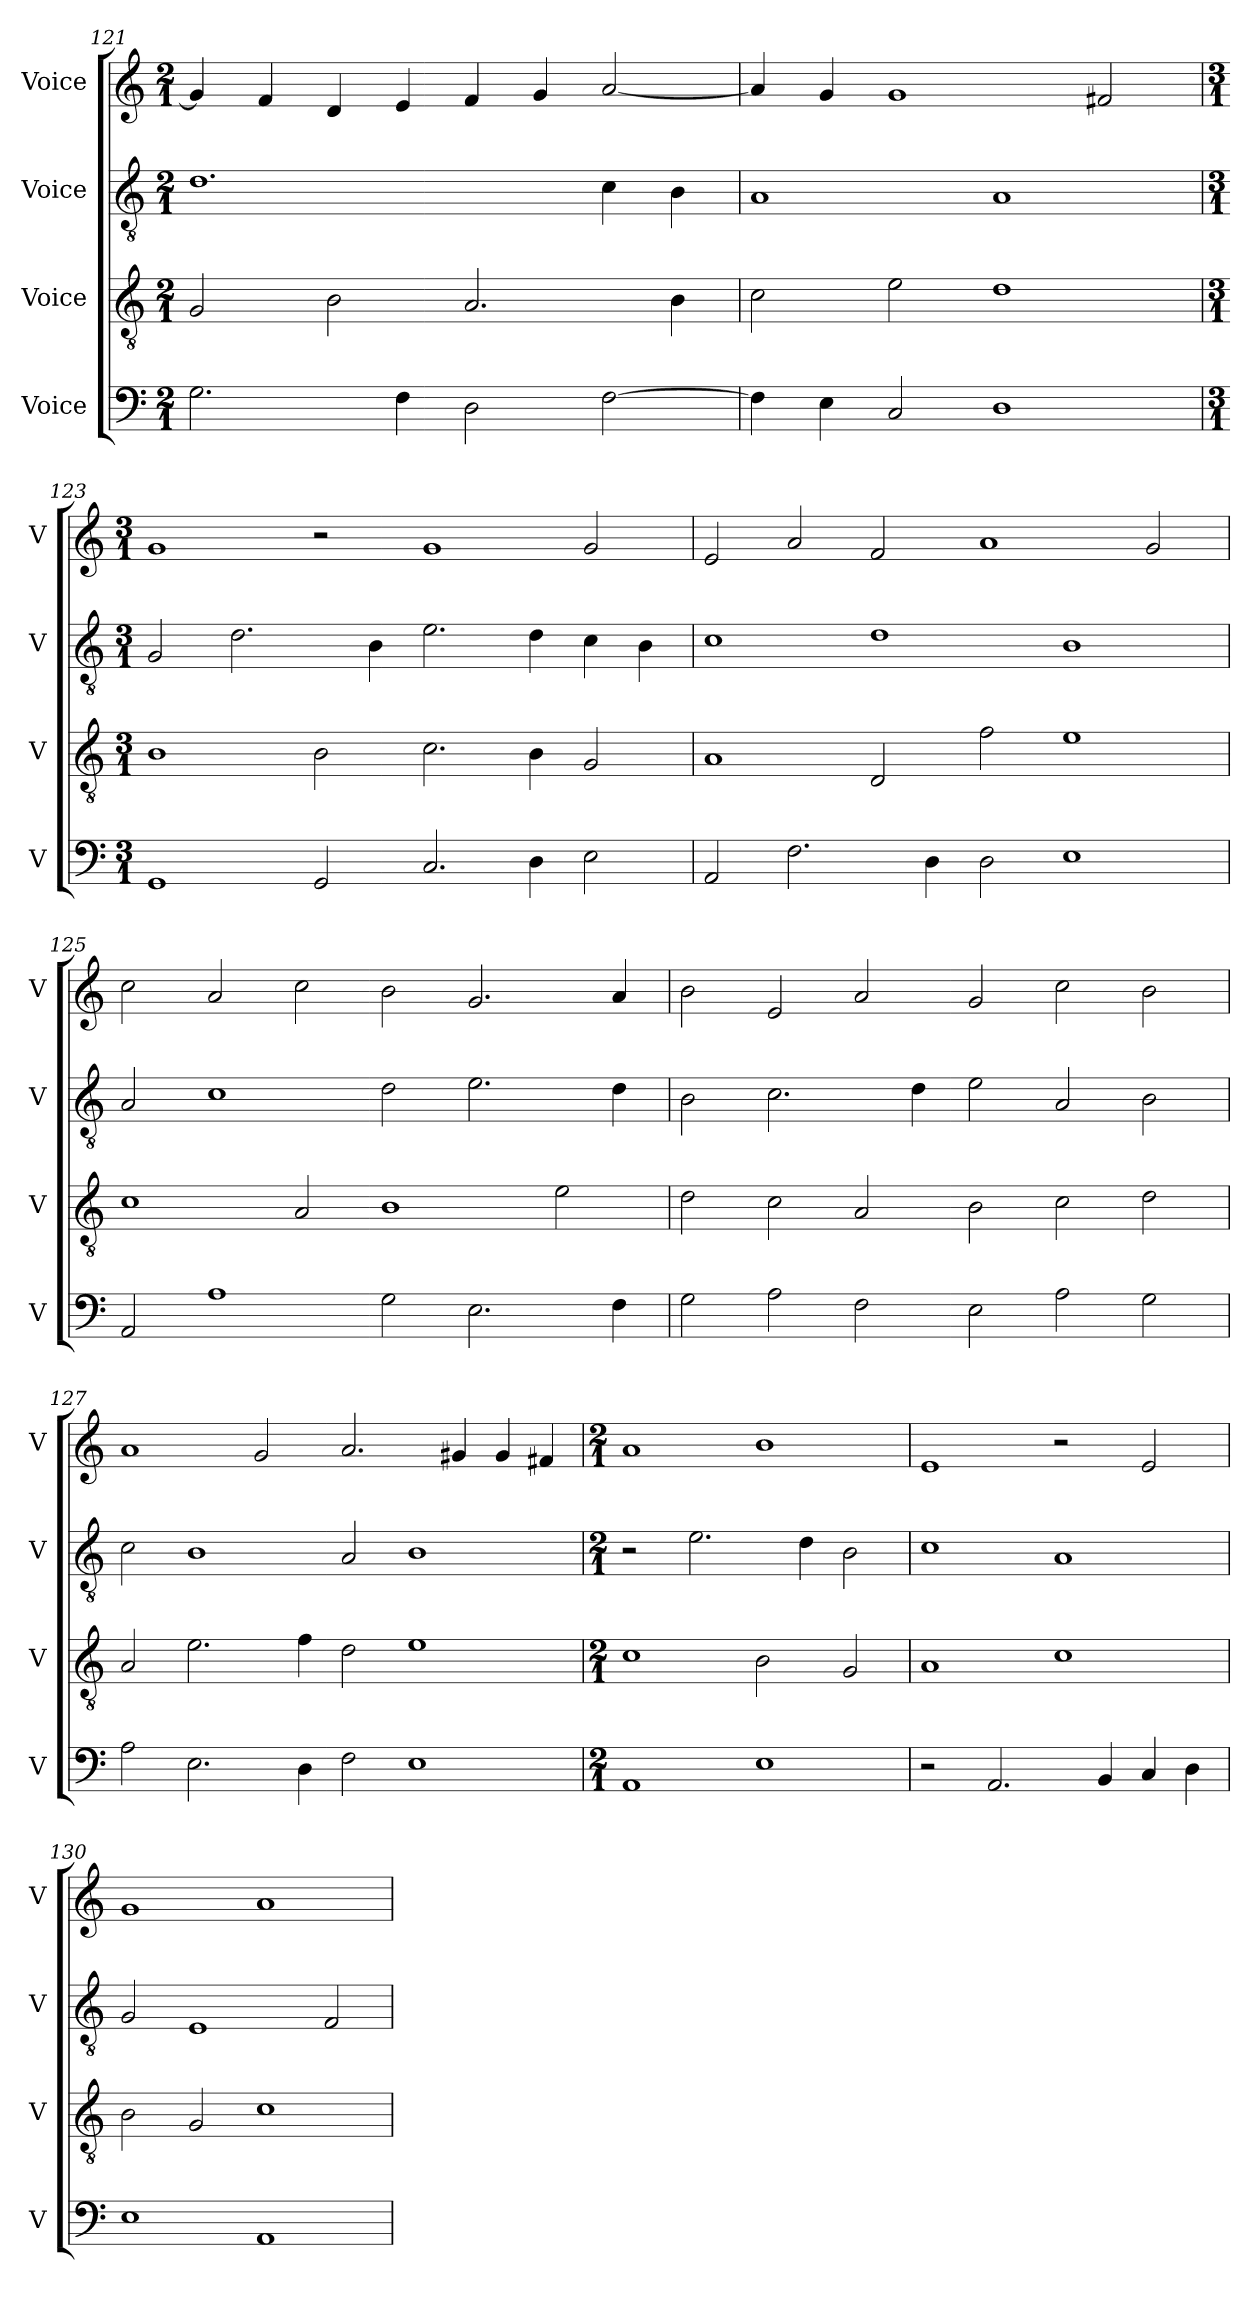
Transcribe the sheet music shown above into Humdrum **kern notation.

**kern	**kern	**kern	**kern
*part4	*part3	*part2	*part1
*staff4	*staff3	*staff2	*staff1
*I"Voice	*I"Voice	*I"Voice	*I"Voice
*I'V	*I'V	*I'V	*I'V
*clefF4	*clefGv2	*clefGv2	*clefG2
*k[]	*k[]	*k[]	*k[]
*M2/1	*M2/1	*M2/1	*M2/1
=121	=121	=121	=121
2.G\	2G/	1.d	4g/]
.	.	.	4f/
.	2B\	.	4d/
4F\	.	.	4e/
2D\	2.A/	.	4f/
.	.	.	4g/
[2F\	.	4c\	[2a/
.	4B\	4B\	.
=122	=122	=122	=122
4F\]	2c\	1A	4a/]
4E\	.	.	4g/
2C/	2e\	.	1g
1D	1d	1A	.
.	.	.	2f#X/
!!LO:LB:g=z
=123	=123	=123	=123
*M3/1	*M3/1	*M3/1	*M3/1
1GG	1B	2G/	1g
.	.	2.d\	.
2GG/	2B\	.	2r
.	.	4B\	.
2.C/	2.c\	2.e\	1g
4D\	4B\	4d\	.
2E\	2G/	4c\	2g/
.	.	4B\	.
=124	=124	=124	=124
2AA/	1A	1c	2e/
2.F\	.	.	2a/
.	2D/	1d	2f/
4D\	.	.	.
2D\	2f\	.	1a
1E	1e	1B	.
.	.	.	2g/
!!LO:PB:g=z
=125	=125	=125	=125
2AA/	1c	2A/	2cc\
1A	.	1c	2a/
.	2A/	.	2cc\
2G\	1B	2d\	2b\
2.E\	.	2.e\	2.g/
.	2e\	.	.
4F\	.	4d\	4a/
=126	=126	=126	=126
2G\	2d\	2B\	2b\
2A\	2c\	2.c\	2e/
2F\	2A/	.	2a/
.	.	4d\	.
2E\	2B\	2e\	2g/
2A\	2c\	2A/	2cc\
2G\	2d\	2B\	2b\
!!LO:LB:g=z
=127	=127	=127	=127
2A\	2A/	2c\	1a
2.E\	2.e\	1B	.
.	.	.	2g/
4D\	4f\	.	.
2F\	2d\	2A/	2.a/
1E	1e	1B	.
.	.	.	4g#X/
.	.	.	4g#/
.	.	.	4f#X/
=128	=128	=128	=128
*M2/1	*M2/1	*M2/1	*M2/1
1AA	1c	2r	1a
.	.	2.e\	.
1E	2B\	.	1b
.	.	4d\	.
.	2G/	2B\	.
=129	=129	=129	=129
2r	1A	1c	1e
2.AA/	.	.	.
.	1c	1A	2r
4BB/	.	.	.
4C/	.	.	2e/
4D\	.	.	.
!!LO:LB:g=z
=130	=130	=130	=130
1E	2B\	2G/	1g
.	2G/	1E	.
1AA	1c	.	1a
.	.	2F/	.
=	=	=	=
*-	*-	*-	*-
